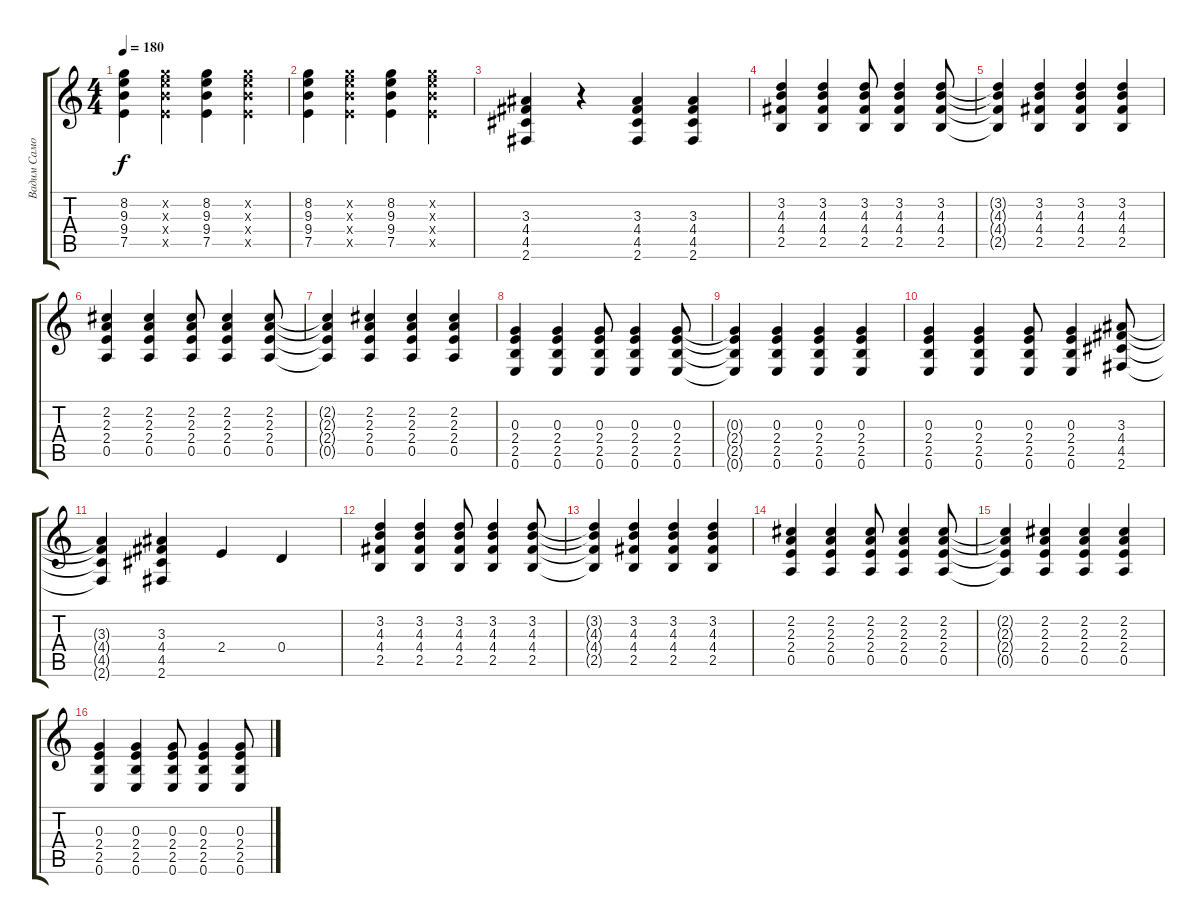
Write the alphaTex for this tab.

\track ("Вадим Самойлов" "Вадим Само") {instrument overdrivenguitar}
\staff {score tabs}
\tuning (E4 B3 G3 D3 A2 E2) {hide}
\ts (4 4)
\tempo 180
\clef g2
\ks c
(8.2 9.3 9.4 7.5).4{dy f} (8.2{x} 9.3{x} 9.4{x} 7.5{x}).4 (8.2 9.3 9.4 7.5).4 (8.2{x} 9.3{x} 9.4{x} 7.5{x}).4 |
(8.2 9.3 9.4 7.5).4 (8.2{x} 9.3{x} 9.4{x} 7.5{x}).4 (8.2 9.3 9.4 7.5).4 (8.2{x} 9.3{x} 9.4{x} 7.5{x}).4 |
(3.3 4.4 4.5 2.6).4 r.4 (3.3 4.4 4.5 2.6).4 (3.3 4.4 4.5 2.6).4 |
(3.2 4.3 4.4 2.5).4 (3.2 4.3 4.4 2.5).4 (3.2 4.3 4.4 2.5).8 (3.2 4.3 4.4 2.5).4 (3.2 4.3 4.4 2.5).8 |
(3.2{t} 4.3{t} 4.4{t} 2.5{t}).4 (3.2 4.3 4.4 2.5).4 (3.2 4.3 4.4 2.5).4 (3.2 4.3 4.4 2.5).4 |
(2.2 2.3 2.4 0.5).4 (2.2 2.3 2.4 0.5).4 (2.2 2.3 2.4 0.5).8 (2.2 2.3 2.4 0.5).4 (2.2 2.3 2.4 0.5).8 |
(2.2{t} 2.3{t} 2.4{t} 0.5{t}).4 (2.2 2.3 2.4 0.5).4 (2.2 2.3 2.4 0.5).4 (2.2 2.3 2.4 0.5).4 |
(0.3 2.4 2.5 0.6).4 (0.3 2.4 2.5 0.6).4 (0.3 2.4 2.5 0.6).8 (0.3 2.4 2.5 0.6).4 (0.3 2.4 2.5 0.6).8 |
(0.3{t} 2.4{t} 2.5{t} 0.6{t}).4 (0.3 2.4 2.5 0.6).4 (0.3 2.4 2.5 0.6).4 (0.3 2.4 2.5 0.6).4 |
(0.3 2.4 2.5 0.6).4 (0.3 2.4 2.5 0.6).4 (0.3 2.4 2.5 0.6).8 (0.3 2.4 2.5 0.6).4 (3.3 4.4 4.5 2.6).8 |
(3.3{t} 4.4{t} 4.5{t} 2.6{t}).4 (3.3 4.4 4.5 2.6).4 2.4.4 0.4.4 |
(3.2 4.3 4.4 2.5).4 (3.2 4.3 4.4 2.5).4 (3.2 4.3 4.4 2.5).8 (3.2 4.3 4.4 2.5).4 (3.2 4.3 4.4 2.5).8 |
(3.2{t} 4.3{t} 4.4{t} 2.5{t}).4 (3.2 4.3 4.4 2.5).4 (3.2 4.3 4.4 2.5).4 (3.2 4.3 4.4 2.5).4 |
(2.2 2.3 2.4 0.5).4 (2.2 2.3 2.4 0.5).4 (2.2 2.3 2.4 0.5).8 (2.2 2.3 2.4 0.5).4 (2.2 2.3 2.4 0.5).8 |
(2.2{t} 2.3{t} 2.4{t} 0.5{t}).4 (2.2 2.3 2.4 0.5).4 (2.2 2.3 2.4 0.5).4 (2.2 2.3 2.4 0.5).4 |
(0.3 2.4 2.5 0.6).4 (0.3 2.4 2.5 0.6).4 (0.3 2.4 2.5 0.6).8 (0.3 2.4 2.5 0.6).4 (0.3 2.4 2.5 0.6).8
